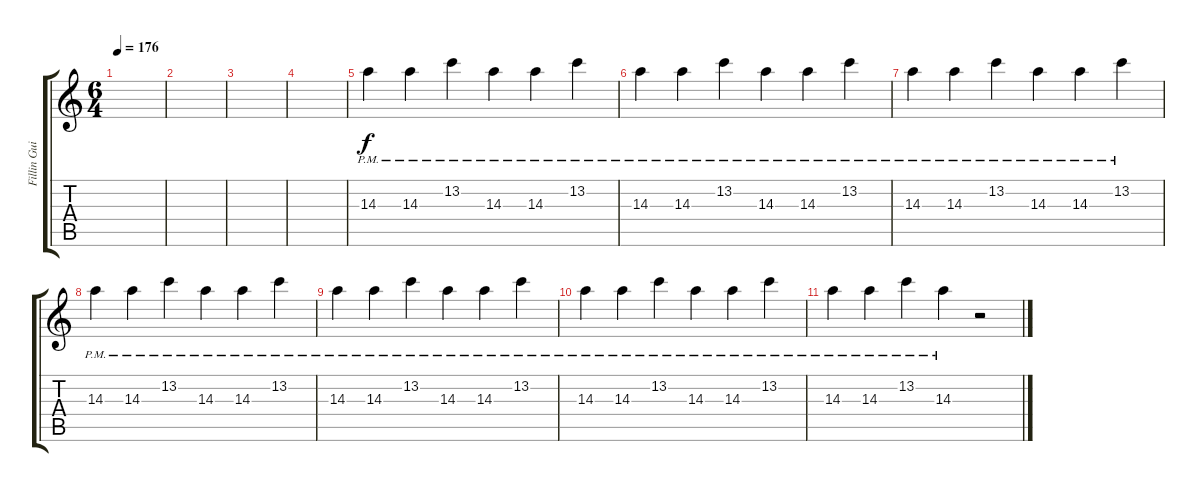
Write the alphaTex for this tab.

\track ("Fillin Guitar" "Fillin Gui") {instrument distortionguitar}
\staff {score tabs}
\tuning (E4 B3 G3 D3 A2 D2) {hide}
\ts (6 4)
\tempo 176
\clef g2
\ks c
|
|
|
|
14.3{pm}.4 14.3{pm}.4 13.2{pm}.4 14.3{pm}.4 14.3{pm}.4 13.2{pm}.4 |
14.3{pm}.4 14.3{pm}.4 13.2{pm}.4 14.3{pm}.4 14.3{pm}.4 13.2{pm}.4 |
14.3{pm}.4 14.3{pm}.4 13.2{pm}.4 14.3{pm}.4 14.3{pm}.4 13.2{pm}.4 |
14.3{pm}.4 14.3{pm}.4 13.2{pm}.4 14.3{pm}.4 14.3{pm}.4 13.2{pm}.4 |
14.3{pm}.4 14.3{pm}.4 13.2{pm}.4 14.3{pm}.4 14.3{pm}.4 13.2{pm}.4 |
14.3{pm}.4 14.3{pm}.4 13.2{pm}.4 14.3{pm}.4 14.3{pm}.4 13.2{pm}.4 |
14.3{pm}.4 14.3{pm}.4 13.2{pm}.4 14.3{pm}.4 r.2
